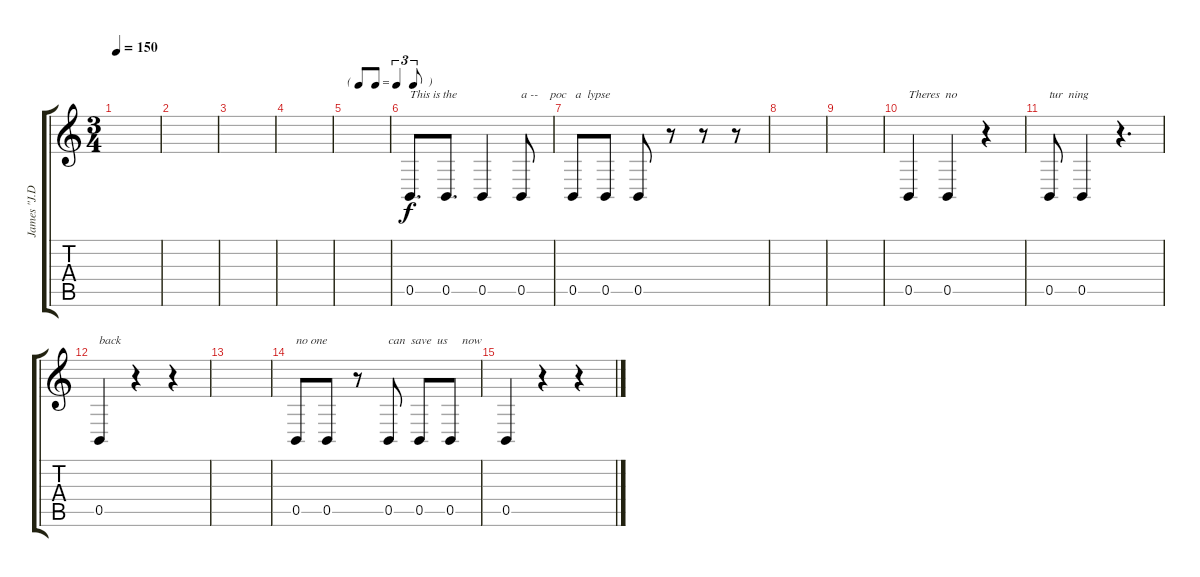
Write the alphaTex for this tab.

\track ("James \"J.D\" Ryan" "James \"J.D") {instrument gunshot}
\staff {score tabs}
\tuning (Gb4 Db4 A3 E3 B2 Gb2) {hide}
\ts (3 4)
\tempo 150
\clef g2
\ks c
|
|
|
|
\tf triplet8th
|
0.5.8{d txt "This is the"} 0.5.8{d} 0.5.4 0.5.8{txt "a --    poc   a  lypse"} |
0.5.8 0.5.8 0.5.8 r.8 r.8 r.8 |
|
|
0.5.4{txt "Theres  no"} 0.5.4 r.4 |
0.5.8{txt "tur  ning"} 0.5.4 r.4{d} |
0.5.4{txt "back"} r.4 r.4 |
|
0.5.8{txt "no one"} 0.5.8 r.8 0.5.8{txt "can  save  us     now"} 0.5.8 0.5.8 |
0.5.4 r.4 r.4
